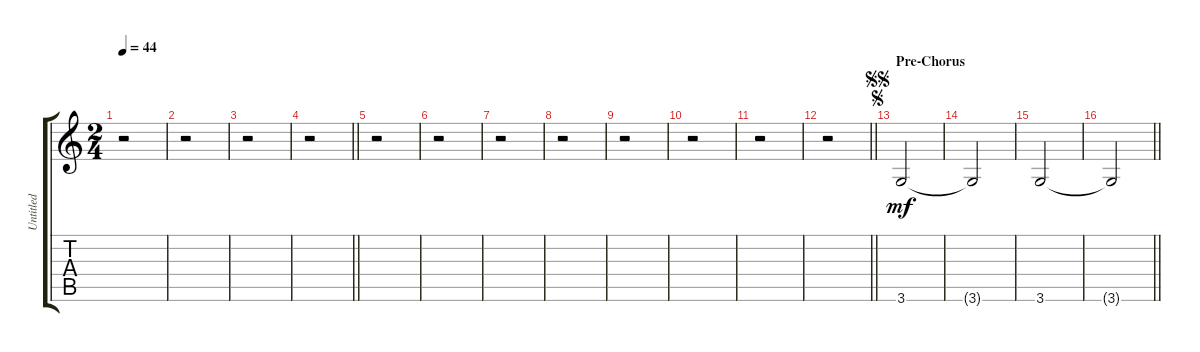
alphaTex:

\track ("Untitled" "Untitled") {instrument stringensemble2}
\staff {score tabs}
\tuning (E5 B4 G4 D4 A3 E3) {hide}
\ts (2 4)
\tempo 44
\clef g2
\ks c
r.2{dy mf instrument stringensemble2} |
r.2 |
r.2 |
\barLineRight lightlight
r.2 |
r.2 |
r.2 |
r.2 |
r.2 |
r.2 |
r.2 |
r.2 |
\barLineRight lightlight
r.2 |
\section ("" "Pre-Chorus")
\jump segno
\jump segnosegno
3.6.2 |
3.6{t}.2 |
3.6.2 |
\barLineRight lightlight
3.6{t}.2
